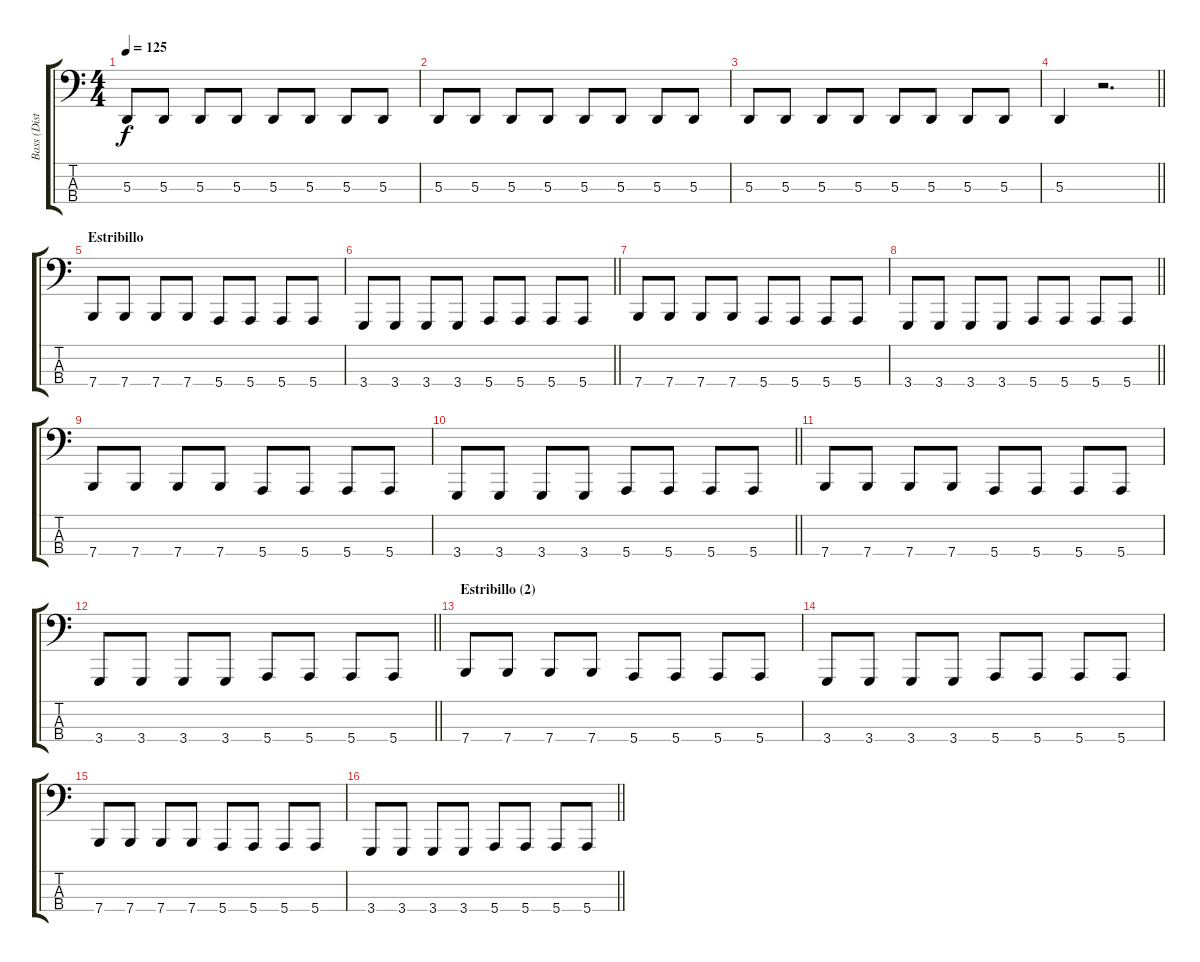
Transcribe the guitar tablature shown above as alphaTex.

\track ("Bass (Distorsion)" "Bass (Dist") {instrument lead8bassandlead}
\staff {score tabs}
\tuning (G2 D2 A1 E1) {hide}
\ts (4 4)
\tempo 125
\clef f4
\ks c
5.3.8{dy f} 5.3.8 5.3.8 5.3.8 5.3.8 5.3.8 5.3.8 5.3.8 |
5.3.8 5.3.8 5.3.8 5.3.8 5.3.8 5.3.8 5.3.8 5.3.8 |
5.3.8 5.3.8 5.3.8 5.3.8 5.3.8 5.3.8 5.3.8 5.3.8 |
\barLineRight lightlight
5.3.4 r.2{d} |
\section ("" "Estribillo")
7.4.8 7.4.8 7.4.8 7.4.8 5.4.8 5.4.8 5.4.8 5.4.8 |
\barLineRight lightlight
3.4.8 3.4.8 3.4.8 3.4.8 5.4.8 5.4.8 5.4.8 5.4.8 |
7.4.8 7.4.8 7.4.8 7.4.8 5.4.8 5.4.8 5.4.8 5.4.8 |
\barLineRight lightlight
3.4.8 3.4.8 3.4.8 3.4.8 5.4.8 5.4.8 5.4.8 5.4.8 |
7.4.8 7.4.8 7.4.8 7.4.8 5.4.8 5.4.8 5.4.8 5.4.8 |
\barLineRight lightlight
3.4.8 3.4.8 3.4.8 3.4.8 5.4.8 5.4.8 5.4.8 5.4.8 |
7.4.8 7.4.8 7.4.8 7.4.8 5.4.8 5.4.8 5.4.8 5.4.8 |
\barLineRight lightlight
3.4.8 3.4.8 3.4.8 3.4.8 5.4.8 5.4.8 5.4.8 5.4.8 |
\section ("" "Estribillo (2)")
7.4.8 7.4.8 7.4.8 7.4.8 5.4.8 5.4.8 5.4.8 5.4.8 |
3.4.8 3.4.8 3.4.8 3.4.8 5.4.8 5.4.8 5.4.8 5.4.8 |
7.4.8 7.4.8 7.4.8 7.4.8 5.4.8 5.4.8 5.4.8 5.4.8 |
\barLineRight lightlight
3.4.8 3.4.8 3.4.8 3.4.8 5.4.8 5.4.8 5.4.8 5.4.8
